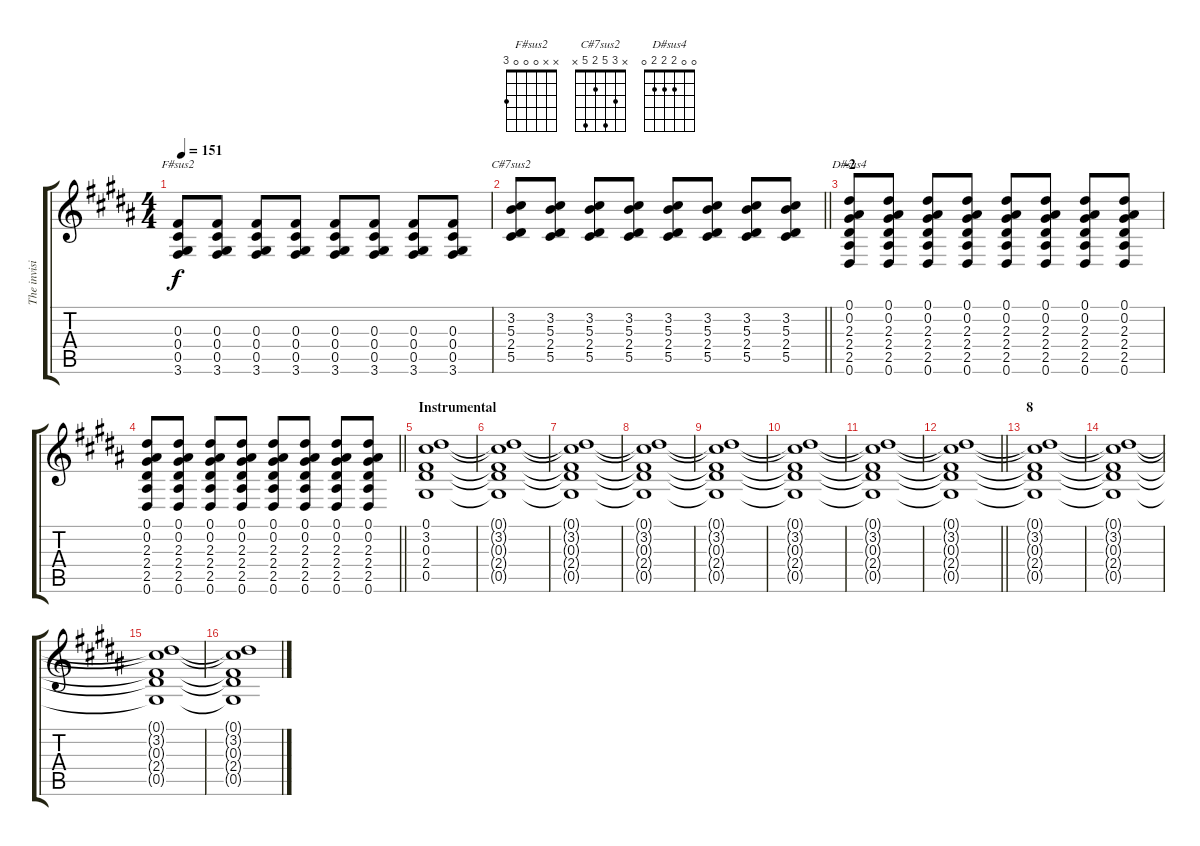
\track ("The invisible guitar" "The invisi") {instrument overdrivenguitar}
\staff {score tabs}
\tuning (Eb4 Bb3 Gb3 Db3 Ab2 Eb2) {hide}
\chord ("F#sus2" x x 0 0 0 3)
\chord ("C#7sus2" x 3 5 2 5 x)
\chord ("D#sus4" 0 0 2 2 2 0)
\ts (4 4)
\tempo 151
\clef g2
\ks b
(0.3 0.4 0.5 3.6).8{ch "F#sus2" dy f} (0.3 0.4 0.5 3.6).8 (0.3 0.4 0.5 3.6).8 (0.3 0.4 0.5 3.6).8 (0.3 0.4 0.5 3.6).8 (0.3 0.4 0.5 3.6).8 (0.3 0.4 0.5 3.6).8 (0.3 0.4 0.5 3.6).8 |
\barLineRight lightlight
(3.2 5.3 2.4 5.5).8{ch "C#7sus2"} (3.2 5.3 2.4 5.5).8 (3.2 5.3 2.4 5.5).8 (3.2 5.3 2.4 5.5).8 (3.2 5.3 2.4 5.5).8 (3.2 5.3 2.4 5.5).8 (3.2 5.3 2.4 5.5).8 (3.2 5.3 2.4 5.5).8 |
\section ("" "-2")
(0.1 0.2 2.3 2.4 2.5 0.6).8{ch "D#sus4"} (0.1 0.2 2.3 2.4 2.5 0.6).8 (0.1 0.2 2.3 2.4 2.5 0.6).8 (0.1 0.2 2.3 2.4 2.5 0.6).8 (0.1 0.2 2.3 2.4 2.5 0.6).8 (0.1 0.2 2.3 2.4 2.5 0.6).8 (0.1 0.2 2.3 2.4 2.5 0.6).8 (0.1 0.2 2.3 2.4 2.5 0.6).8 |
\barLineRight lightlight
(0.1 0.2 2.3 2.4 2.5 0.6).8 (0.1 0.2 2.3 2.4 2.5 0.6).8 (0.1 0.2 2.3 2.4 2.5 0.6).8 (0.1 0.2 2.3 2.4 2.5 0.6).8 (0.1 0.2 2.3 2.4 2.5 0.6).8 (0.1 0.2 2.3 2.4 2.5 0.6).8 (0.1 0.2 2.3 2.4 2.5 0.6).8 (0.1 0.2 2.3 2.4 2.5 0.6).8 |
\section ("" "Instrumental")
(0.1 3.2 0.3 2.4 0.5).1 |
(0.1{t} 3.2{t} 0.3{t} 2.4{t} 0.5{t}).1 |
(0.1{t} 3.2{t} 0.3{t} 2.4{t} 0.5{t}).1 |
(0.1{t} 3.2{t} 0.3{t} 2.4{t} 0.5{t}).1 |
(0.1{t} 3.2{t} 0.3{t} 2.4{t} 0.5{t}).1 |
(0.1{t} 3.2{t} 0.3{t} 2.4{t} 0.5{t}).1 |
(0.1{t} 3.2{t} 0.3{t} 2.4{t} 0.5{t}).1 |
\barLineRight lightlight
(0.1{t} 3.2{t} 0.3{t} 2.4{t} 0.5{t}).1 |
\section ("" "8")
(0.1{t} 3.2{t} 0.3{t} 2.4{t} 0.5{t}).1 |
(0.1{t} 3.2{t} 0.3{t} 2.4{t} 0.5{t}).1 |
(0.1{t} 3.2{t} 0.3{t} 2.4{t} 0.5{t}).1 |
(0.1{t} 3.2{t} 0.3{t} 2.4{t} 0.5{t}).1
